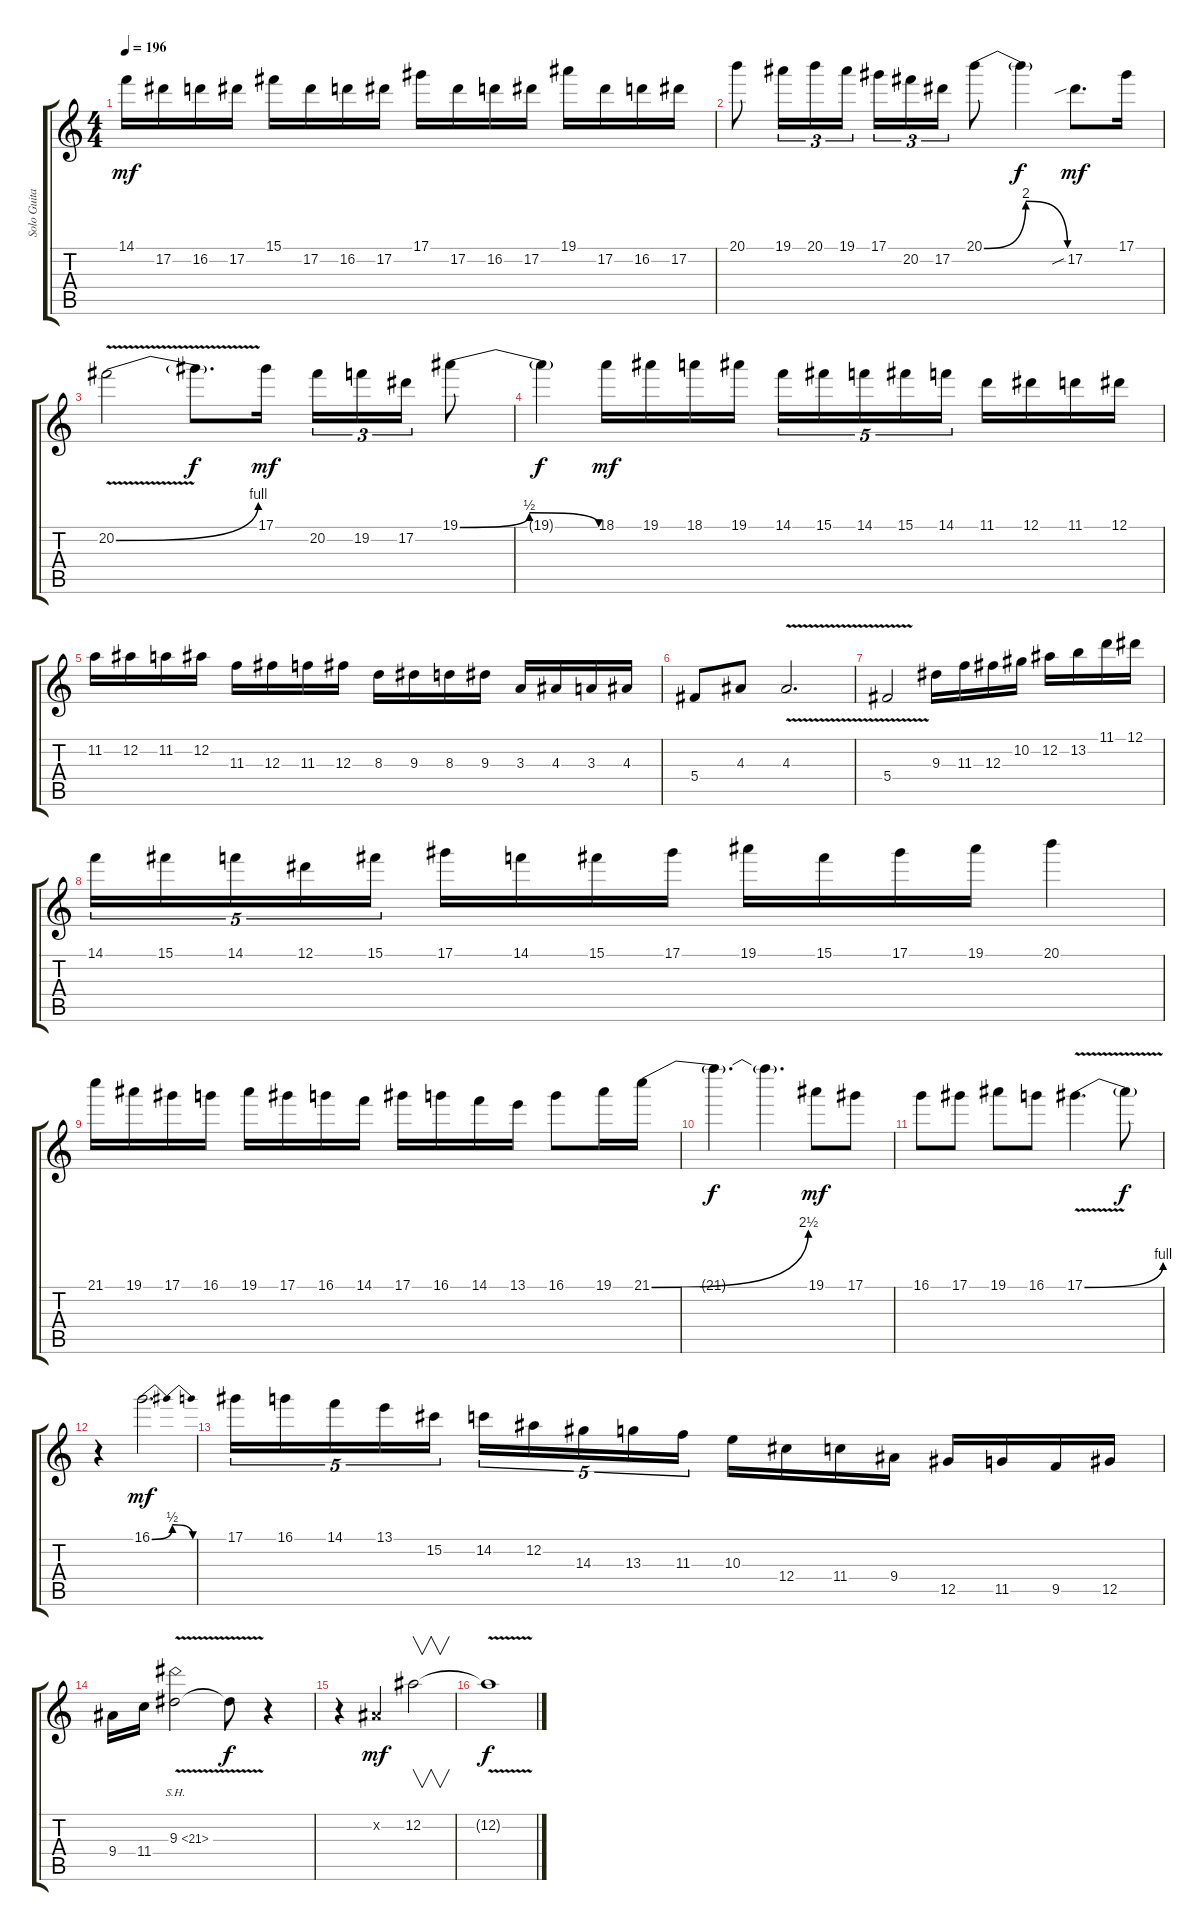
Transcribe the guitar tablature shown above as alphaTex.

\track ("Solo Guitar" "Solo Guita") {instrument distortionguitar}
\staff {score tabs}
\tuning (Eb4 Bb3 Gb3 Db3 Ab2 Eb2) {hide}
\ts (4 4)
\tempo 196
\clef g2
\ks c
14.1.16{dy mf} 17.2.16 16.2.16 17.2.16 15.1.16 17.2.16 16.2.16 17.2.16 17.1.16 17.2.16 16.2.16 17.2.16 19.1.16 17.2.16 16.2.16 17.2.16 |
20.1.8 19.1.16{tu (3 2)} 20.1.16{tu (3 2)} 19.1.16{tu (3 2)} 17.1.16{tu (3 2)} 20.2.16{tu (3 2)} 17.2.16{tu (3 2)} 20.1{be (bendrelease 0 0 15 8 50 8 60 0)}.8 20.1{t}.4{dy f} 17.2{sib}.8{d dy mf} 17.1.16 |
20.2{be (bend 0 0 60 4) v}.2 20.2{t}.8{d dy f} 17.1.16{dy mf} 20.2.16{tu (3 2)} 19.2.16{tu (3 2)} 17.2.16{tu (3 2)} 19.1{be (bendrelease 0 0 15 2 50 2 60 0)}.8 |
19.1{t}.4{dy f} 18.1.16{dy mf} 19.1.16 18.1.16 19.1.16 14.1.16{tu (5 4)} 15.1.16{tu (5 4)} 14.1.16{tu (5 4)} 15.1.16{tu (5 4)} 14.1.16{tu (5 4)} 11.1.16 12.1.16 11.1.16 12.1.16 |
11.2.16 12.2.16 11.2.16 12.2.16 11.3.16 12.3.16 11.3.16 12.3.16 8.3.16 9.3.16 8.3.16 9.3.16 3.3.16 4.3.16 3.3.16 4.3.16 |
5.4.8 4.3.8 4.3{v}.2{d} |
5.4{v}.2 9.3.16 11.3.16 12.3.16 10.2.16 12.2.16 13.2.16 11.1.16 12.1.16 |
14.1.16{tu (5 4)} 15.1.16{tu (5 4)} 14.1.16{tu (5 4)} 12.1.16{tu (5 4)} 15.1.16{tu (5 4)} 17.1.16 14.1.16 15.1.16 17.1.16 19.1.16 15.1.16 17.1.16 19.1.16 20.1.4 |
21.1.16 19.1.16 17.1.16 16.1.16 19.1.16 17.1.16 16.1.16 14.1.16 17.1.16 16.1.16 14.1.16 13.1.16 16.1.8 19.1.16 21.1{be (bend 0 0 60 10)}.16 |
21.1{t}.4{d dy f} 21.1{t}.4{d} 19.1.8{dy mf} 17.1.8 |
16.1.8 17.1.8 19.1.8 16.1.8 17.1{be (bend 0 0 60 4) v}.4{d} 17.1{t}.8{dy f} |
r.4 16.1{be (bendrelease 0 0 15 2 44 2 60 0)}.2{d dy mf} |
17.1.16{tu (5 4)} 16.1.16{tu (5 4)} 14.1.16{tu (5 4)} 13.1.16{tu (5 4)} 15.2.16{tu (5 4)} 14.2.16{tu (5 4)} 12.2.16{tu (5 4)} 14.3.16{tu (5 4)} 13.3.16{tu (5 4)} 11.3.16{tu (5 4)} 10.3.16 12.4.16 11.4.16 9.4.16 12.5.16 11.5.16 9.5.16 12.5.16 |
9.4.16 11.4.16 9.3{sh 12 v}.2 9.3{t}.8{dy f} r.4 |
r.4 0.2{x}.4{dy mf} 12.2.2{v} |
12.2{v t}.1{dy f}
